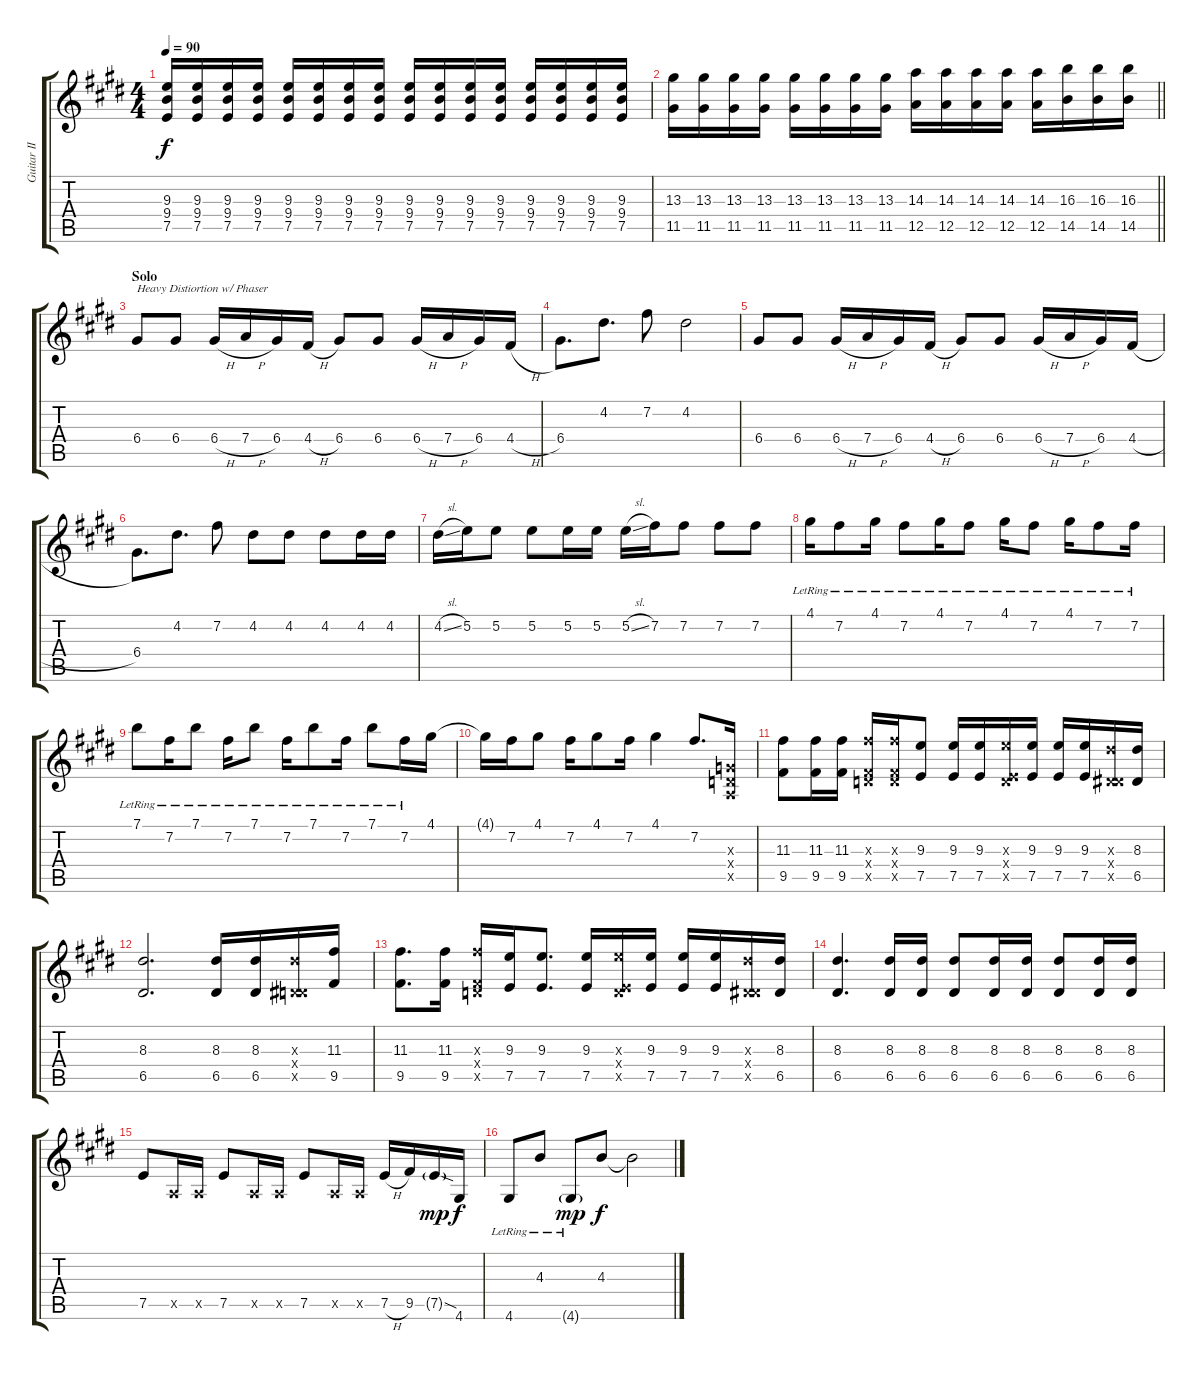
\track ("Guitar II" "Guitar II") {instrument electricguitarclean}
\staff {score tabs}
\tuning (E4 B3 G3 D3 A2 E2) {hide}
\ts (4 4)
\tempo 90
\clef g2
\ks e
(9.3 9.4 7.5).16{dy f} (9.3 9.4 7.5).16 (9.3 9.4 7.5).16 (9.3 9.4 7.5).16 (9.3 9.4 7.5).16 (9.3 9.4 7.5).16 (9.3 9.4 7.5).16 (9.3 9.4 7.5).16 (9.3 9.4 7.5).16 (9.3 9.4 7.5).16 (9.3 9.4 7.5).16 (9.3 9.4 7.5).16 (9.3 9.4 7.5).16 (9.3 9.4 7.5).16 (9.3 9.4 7.5).16 (9.3 9.4 7.5).16 |
\barLineRight lightlight
(13.3 11.5).16 (13.3 11.5).16 (13.3 11.5).16 (13.3 11.5).16 (13.3 11.5).16 (13.3 11.5).16 (13.3 11.5).16 (13.3 11.5).16 (14.3 12.5).16 (14.3 12.5).16 (14.3 12.5).16 (14.3 12.5).16 (14.3 12.5).16 (16.3 14.5).16 (16.3 14.5).16 (16.3 14.5).16 |
\section ("" "Solo")
6.4.8{txt "Heavy Distiortion w/ Phaser" instrument distortionguitar} 6.4.8 6.4{h}.16 7.4{h}.16 6.4.16 4.4{h}.16 6.4.8 6.4.8 6.4{h}.16 7.4{h}.16 6.4.16 4.4{h}.16 |
6.4.8{d} 4.2.8{d} 7.2.8 4.2.2 |
6.4.8 6.4.8 6.4{h}.16 7.4{h}.16 6.4.16 4.4{h}.16 6.4.8 6.4.8 6.4{h}.16 7.4{h}.16 6.4.16 4.4{h}.16 |
6.4.8{d} 4.2.8{d} 7.2.8 4.2.8 4.2.8 4.2.8 4.2.16 4.2.16 |
4.2{sl}.16 5.2.16 5.2.8 5.2.8 5.2.16 5.2.16 5.2{sl}.16 7.2.16 7.2.8 7.2.8 7.2.8 |
4.1{lr}.16 7.2{lr}.8 4.1{lr}.16 7.2{lr}.8 4.1{lr}.16 7.2{lr}.8 4.1{lr}.16 7.2{lr}.8 4.1{lr}.16 7.2{lr}.8 7.2{lr}.16 |
7.1{lr}.8 7.2{lr}.16 7.1{lr}.8 7.2{lr}.16 7.1{lr}.8 7.2{lr}.16 7.1{lr}.8 7.2{lr}.16 7.1{lr}.8 7.2{lr}.16 4.1.16 |
4.1{t}.16 7.2.16 4.1.8 7.2.16 4.1.8 7.2.16 4.1.4 7.2.8{d} (0.3{x} 0.4{x} 0.5{x}).16 |
(11.3 9.5).8 (11.3 9.5).16 (11.3 9.5).16 (11.3{x} 0.4{x} 9.5{x}).16 (11.3{x} 0.4{x} 9.5{x}).16 (9.3 7.5).8 (9.3 7.5).16 (9.3 7.5).16 (9.3{x} 0.4{x} 7.5{x}).16 (9.3 7.5).16 (9.3 7.5).16 (9.3 7.5).16 (8.3{x} 0.4{x} 6.5{x}).16 (8.3 6.5).16 |
(8.3 6.5).2{d} (8.3 6.5).16 (8.3 6.5).16 (8.3{x} 0.4{x} 6.5{x}).16 (11.3 9.5).16 |
(11.3 9.5).8{d} (11.3 9.5).16 (11.3{x} 0.4{x} 9.5{x}).16 (9.3 7.5).16 (9.3 7.5).8{d} (9.3 7.5).16 (9.3{x} 0.4{x} 7.5{x}).16 (9.3 7.5).16 (9.3 7.5).16 (9.3 7.5).16 (8.3{x} 0.4{x} 6.5{x}).16 (8.3 6.5).16 |
(8.3 6.5).4{d} (8.3 6.5).16 (8.3 6.5).16 (8.3 6.5).8 (8.3 6.5).16 (8.3 6.5).16 (8.3 6.5).8 (8.3 6.5).16 (8.3 6.5).16 |
7.5.8 0.5{x}.16 0.5{x}.16 7.5.8 0.5{x}.16 0.5{x}.16 7.5.8 0.5{x}.16 0.5{x}.16 7.5{h}.16 9.5.16 7.5{sod g}.16{dy mp} 4.6.16{dy f} |
4.6{lr}.8 4.3{lr}.8 4.6{g lr}.8{dy mp} 4.3.8{dy f} 4.3{t}.2
